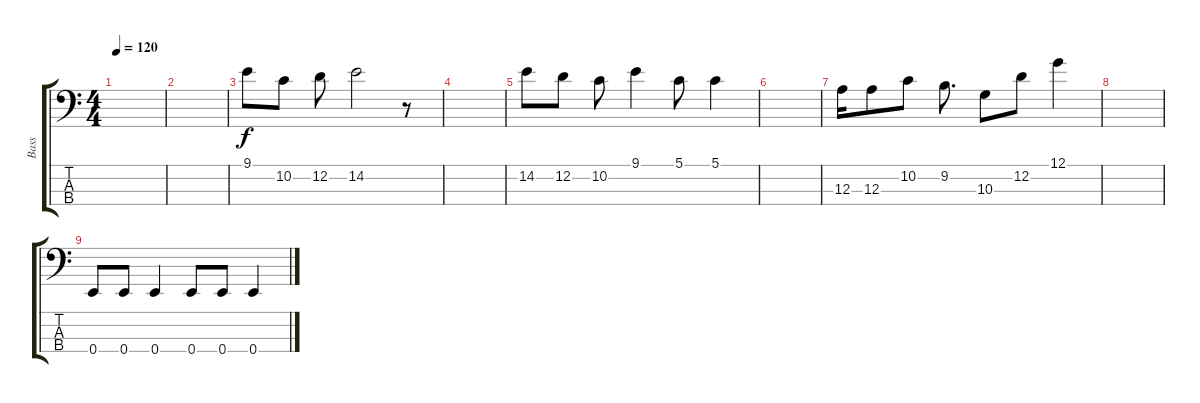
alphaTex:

\track ("Bass" "Bass") {instrument electricbassfinger}
\staff {score tabs}
\tuning (G2 D2 A1 E1) {hide}
\ts (4 4)
\tempo 120
\clef f4
\ks c
|
|
9.1.8{volume 16} 10.2.8 12.2.8 14.2.2 r.8 |
|
14.2.8 12.2.8 10.2.8 9.1.4 5.1.8 5.1.4 |
|
12.3.16 12.3.8 10.2.8 9.2.8{d} 10.3.8 12.2.8 12.1.4 |
|
0.4.8 0.4.8 0.4.4 0.4.8 0.4.8 0.4.4
